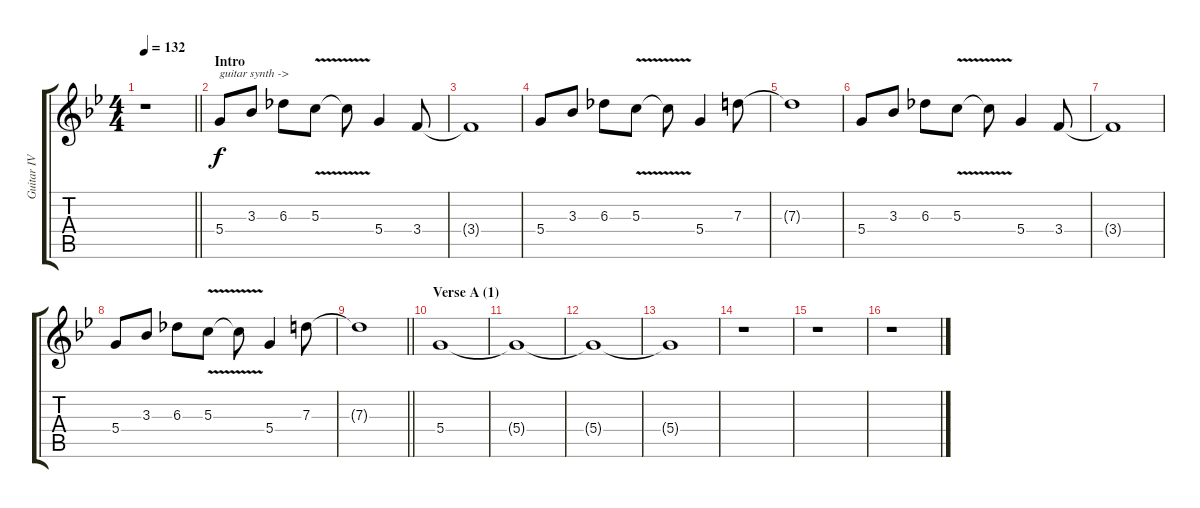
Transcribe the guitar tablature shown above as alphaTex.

\track ("Guitar IV (Jun)" "Guitar IV ") {instrument distortionguitar}
\staff {score tabs}
\tuning (E4 B3 G3 D3 A2 E2) {hide}
\ts (4 4)
\tempo 132
\clef g2
\barLineRight lightlight
\ks bb
r.1{dy f instrument distortionguitar} |
\section ("" "Intro")
5.4.8{txt "guitar synth ->"} 3.3.8 6.3.8 5.3{v}.8 5.3{t}.8 5.4.4 3.4.8 |
3.4{t}.1 |
5.4.8 3.3.8 6.3.8 5.3{v}.8 5.3{t}.8 5.4.4 7.3.8 |
7.3{t}.1 |
5.4.8 3.3.8 6.3.8 5.3{v}.8 5.3{t}.8 5.4.4 3.4.8 |
3.4{t}.1 |
5.4.8 3.3.8 6.3.8 5.3{v}.8 5.3{t}.8 5.4.4 7.3.8 |
\barLineRight lightlight
7.3{t}.1 |
\section ("" "Verse A (1)")
5.4.1 |
5.4{t}.1 |
5.4{t}.1 |
5.4{t}.1 |
r.1 |
r.1 |
r.1
